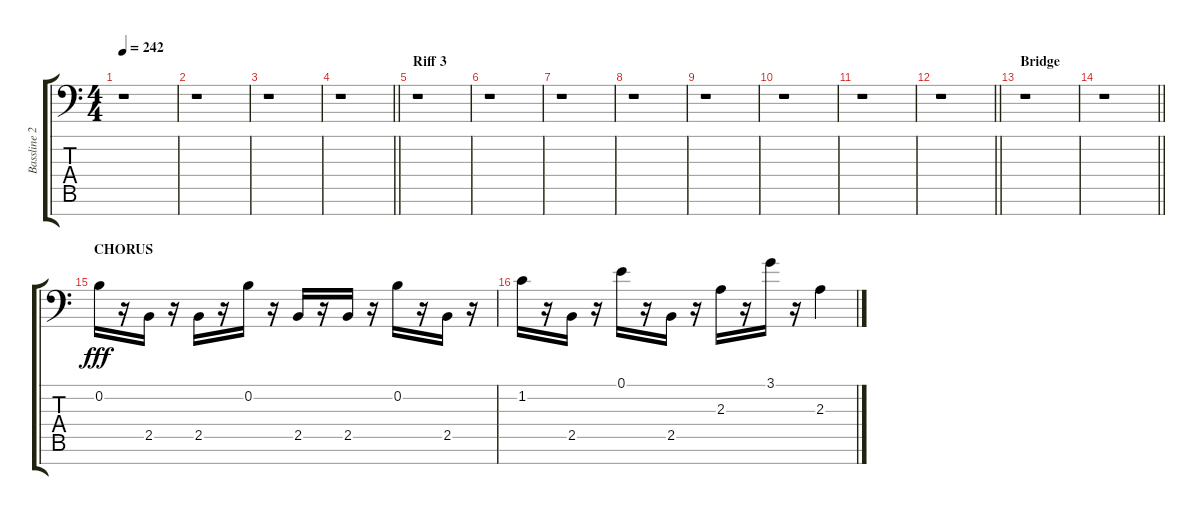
\track ("Bassline 2" "Bassline 2") {instrument lead8bassandlead}
\staff {score tabs}
\tuning (E4 B3 G3 D3 A2 E2 C-1) {hide}
\ts (4 4)
\tempo 242
\clef f4
\ks c
r.1{dy fff} |
r.1 |
r.1 |
\barLineRight lightlight
r.1 |
\section ("" "Riff 3")
r.1 |
r.1 |
r.1 |
r.1 |
r.1 |
r.1 |
r.1 |
\barLineRight lightlight
r.1 |
\section ("" "Bridge")
r.1 |
\barLineRight lightlight
r.1 |
\section ("" "CHORUS")
0.2.16 r.16 2.5.16 r.16 2.5.16 r.16 0.2.16 r.16 2.5.16 r.16 2.5.16 r.16 0.2.16 r.16 2.5.16 r.16 |
1.2.16 r.16 2.5.16 r.16 0.1.16 r.16 2.5.16 r.16 2.3.16 r.16 3.1.16 r.16 2.3.4
